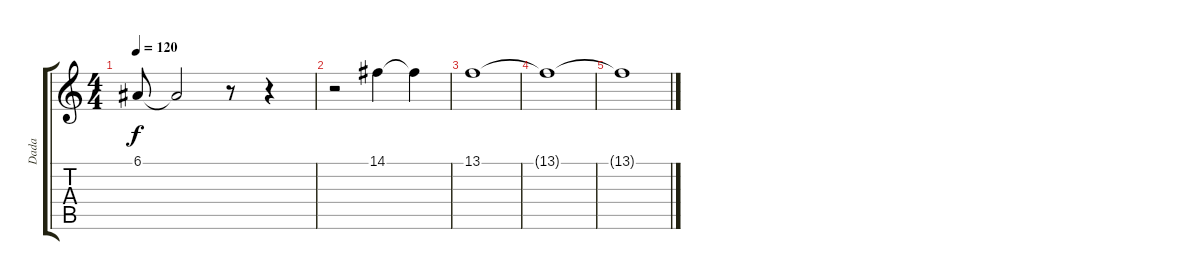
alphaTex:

\track ("Dada" "Dada") {instrument voiceoohs}
\staff {score tabs}
\tuning (E4 B3 G3 D3 A2 E2) {hide}
\ts (4 4)
\tempo 120
\clef g2
\ks c
6.1.8{dy f} 6.1{t}.2 r.8 r.4 |
r.2 14.1.4 14.1{t}.4 |
13.1.1 |
13.1{t}.1 |
13.1{t}.1
